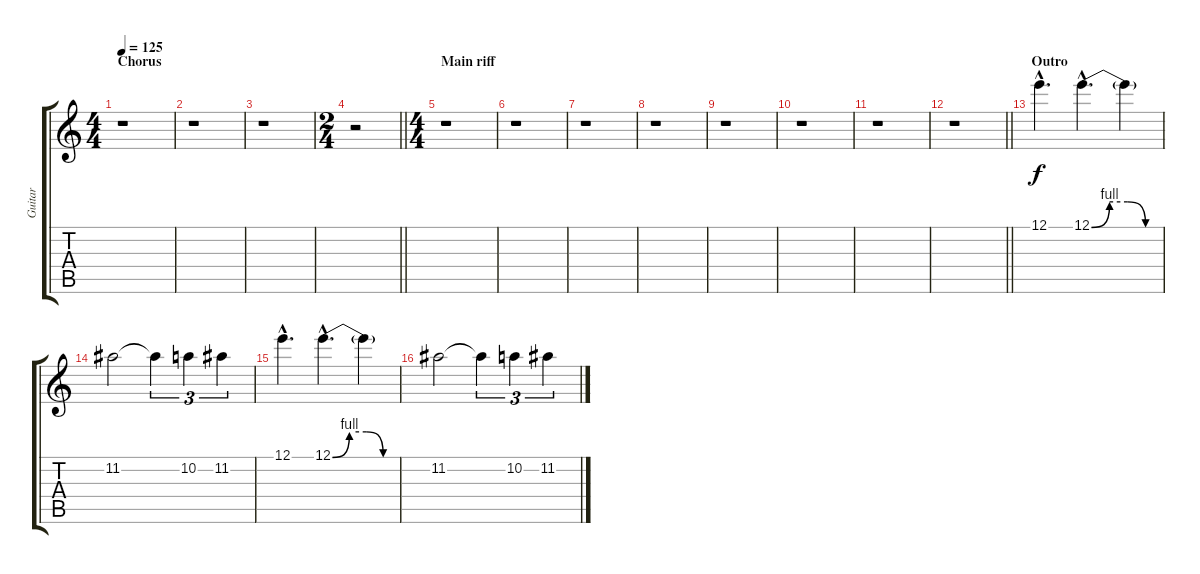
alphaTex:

\track ("Guitar " "Guitar ") {instrument overdrivenguitar}
\staff {score tabs}
\tuning (E4 B3 G3 D3 A2 E2) {hide}
\ts (4 4)
\section ("" "Chorus")
\tempo 125
\clef g2
\ks c
r.1{dy f} |
r.1 |
r.1 |
\ts (2 4)
\barLineRight lightlight
r.2 |
\ts (4 4)
\section ("" "Main riff")
r.1 |
r.1 |
r.1 |
r.1 |
r.1 |
r.1 |
r.1 |
\barLineRight lightlight
r.1 |
\section ("" "Outro")
12.1{hac}.4{d} 12.1{be (custom 0 0 15 4 30 4 45 0 60 0) hac}.4{d} 12.1{t}.4 |
11.2.2 11.2{t}.4{tu (3 2)} 10.2.4{tu (3 2)} 11.2.4{tu (3 2)} |
12.1{hac}.4{d} 12.1{be (custom 0 0 15 4 30 4 45 0 60 0) hac}.4{d} 12.1{t}.4 |
11.2.2 11.2{t}.4{tu (3 2)} 10.2.4{tu (3 2)} 11.2.4{tu (3 2)}
